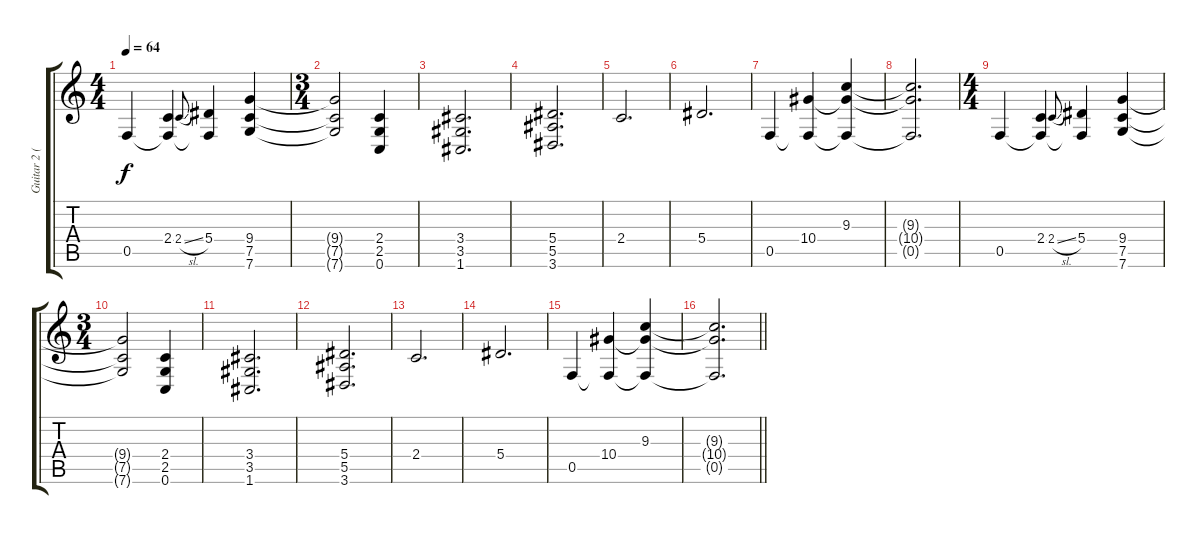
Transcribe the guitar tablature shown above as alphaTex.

\track ("Guitar 2 (Distortion)" "Guitar 2 (") {instrument distortionguitar}
\staff {score tabs}
\tuning (C4 G3 Eb3 Bb2 F2 C2) {hide}
\ts (4 4)
\tempo 64
\clef g2
\ks c
0.5.4{dy f} (2.4 0.5{t}).4 2.4{sl}.8{gr onbeat} (5.4 0.5{t}).4 (9.4 7.5 7.6).4 |
\ts (3 4)
(9.4{t} 7.5{t} 7.6{t}).2 (2.4 2.5 0.6).4 |
(3.4 3.5 1.6).2{d} |
(5.4 5.5 3.6).2{d} |
2.4.2{d} |
5.4.2{d} |
0.5.4 (10.4 0.5{t}).4 (9.3 10.4{t} 0.5{t}).4 |
(9.3{t} 10.4{t} 0.5{t}).2{d} |
\ts (4 4)
0.5.4 (2.4 0.5{t}).4 2.4{sl}.8{gr onbeat} (5.4 0.5{t}).4 (9.4 7.5 7.6).4 |
\ts (3 4)
(9.4{t} 7.5{t} 7.6{t}).2 (2.4 2.5 0.6).4 |
(3.4 3.5 1.6).2{d} |
(5.4 5.5 3.6).2{d} |
2.4.2{d} |
5.4.2{d} |
0.5.4 (10.4 0.5{t}).4 (9.3 10.4{t} 0.5{t}).4 |
\barLineRight lightlight
(9.3{t} 10.4{t} 0.5{t}).2{d}
